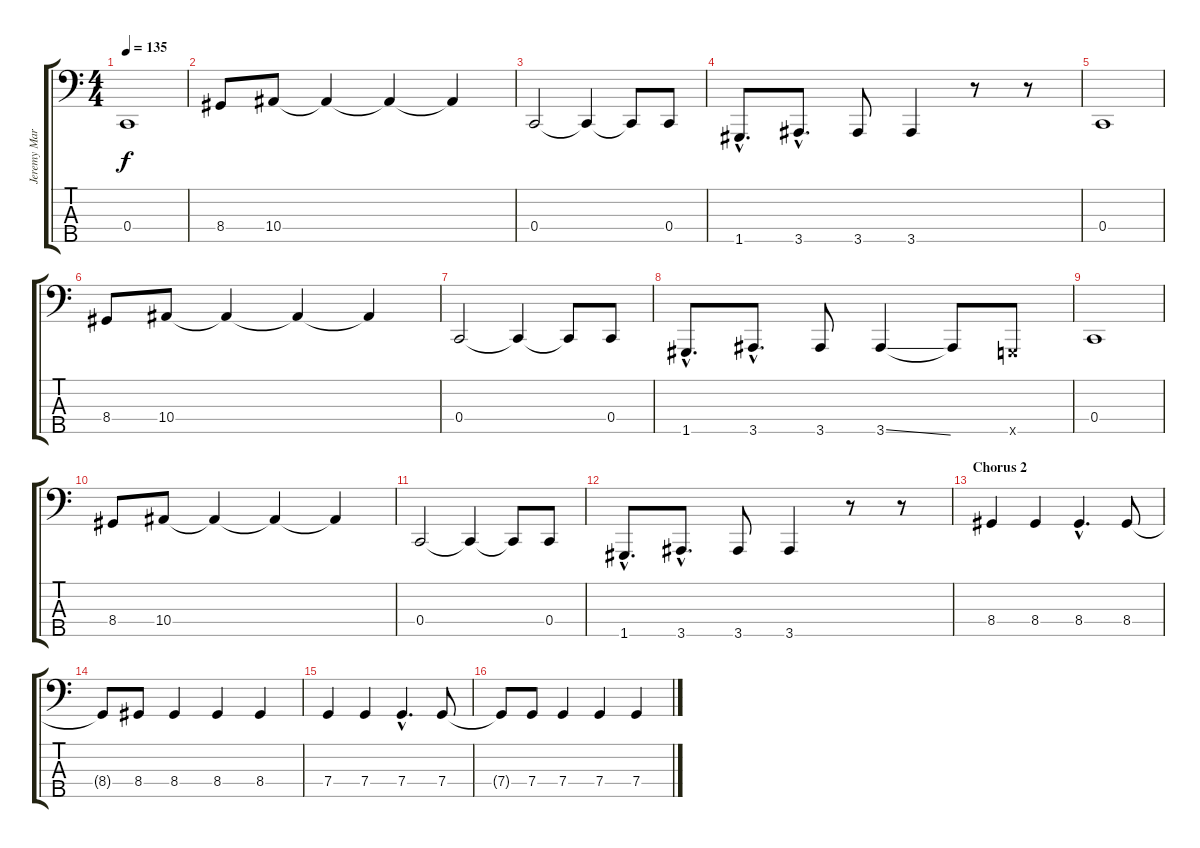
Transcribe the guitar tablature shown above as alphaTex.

\track ("Jeremy Marshall (Volume Effect)" "Jeremy Mar") {instrument electricbasspick}
\staff {score tabs}
\tuning (Eb2 Bb1 F1 C1 G0) {hide}
\ts (4 4)
\tempo 135
\clef f4
\ks c
0.4.1{dy f} |
8.4.8 10.4.8 10.4{t}.4 10.4{t}.4 10.4{t}.4 |
0.4.2 0.4{t}.4 0.4{t}.8 0.4.8 |
1.5{hac}.8{d} 3.5{hac}.8{d} 3.5.8 3.5.4 r.8 r.8 |
0.4.1 |
8.4.8 10.4.8 10.4{t}.4 10.4{t}.4 10.4{t}.4 |
0.4.2 0.4{t}.4 0.4{t}.8 0.4.8 |
1.5{hac}.8{d} 3.5{hac}.8{d} 3.5.8 3.5{ss}.4 3.5{t}.8 0.5{x}.8 |
0.4.1 |
8.4.8 10.4.8 10.4{t}.4 10.4{t}.4 10.4{t}.4 |
0.4.2 0.4{t}.4 0.4{t}.8 0.4.8 |
1.5{hac}.8{d} 3.5{hac}.8{d} 3.5.8 3.5.4 r.8 r.8 |
\section ("" "Chorus 2")
8.4.4 8.4.4 8.4{hac}.4{d} 8.4.8 |
8.4{t}.8 8.4.8 8.4.4 8.4.4 8.4.4 |
7.4.4 7.4.4 7.4{hac}.4{d} 7.4.8 |
7.4{t}.8 7.4.8 7.4.4 7.4.4 7.4.4
